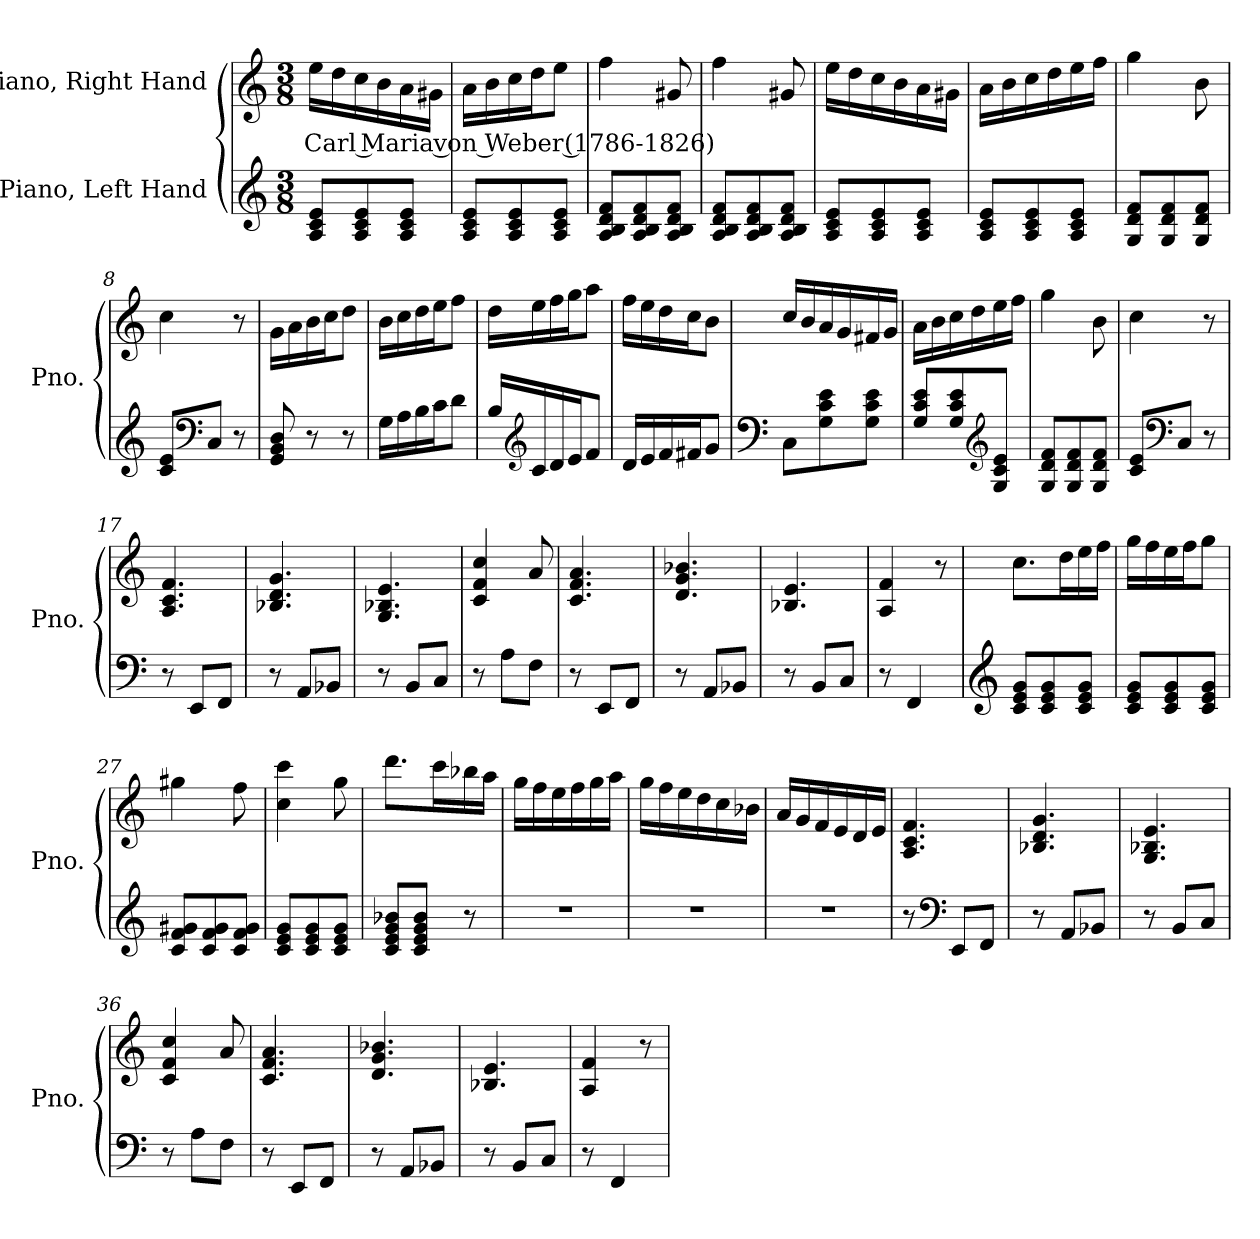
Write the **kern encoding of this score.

**kern	**kern	**text
*part2	*part1	*part1
*staff2	*staff1	*staff1
*I"Piano, Left Hand	*I"Piano, Right Hand	*
*I'Pno.	*I'Pno.	*
*clefG2	*clefG2	*
*k[]	*k[]	*
*M3/8	*M3/8	*
*MM100	*MM100	*
=1	=1	=1
!	!	!LO:LY:b
8A/ 8c/ 8e/L	16ee\LL	Carl Maria von Weber (1786-1826)
.	16dd\	.
8A/ 8c/ 8e/	16cc\	.
.	16b\	.
8A/ 8c/ 8e/J	16a\	.
.	16g#X\JJ	.
=2	=2	=2
8A/ 8c/ 8e/L	16a\LL	.
.	16b\	.
8A/ 8c/ 8e/	16cc\	.
.	16dd\J	.
8A/ 8c/ 8e/J	8ee\J	.
=3	=3	=3
8A/ 8B/ 8d/ 8f/L	4ff\	.
8A/ 8B/ 8d/ 8f/	.	.
8A/ 8B/ 8d/ 8f/J	8g#X/	.
!!LO:LB:g=z
=4	=4	=4
8A/ 8B/ 8d/ 8f/L	4ff\	.
8A/ 8B/ 8d/ 8f/	.	.
8A/ 8B/ 8d/ 8f/J	8g#X/	.
=5	=5	=5
8A/ 8c/ 8e/L	16ee\LL	.
.	16dd\	.
8A/ 8c/ 8e/	16cc\	.
.	16b\	.
8A/ 8c/ 8e/J	16a\	.
.	16g#X\JJ	.
=6	=6	=6
8A/ 8c/ 8e/L	16a\LL	.
.	16b\	.
8A/ 8c/ 8e/	16cc\	.
.	16dd\	.
8A/ 8c/ 8e/J	16ee\	.
.	16ff\JJ	.
=7	=7	=7
8G/ 8d/ 8f/L	4gg\	.
8G/ 8d/ 8f/	.	.
8G/ 8d/ 8f/J	8b\	.
=8	=8	=8
8c/ 8e/L	4cc\	.
*clefF4	*	*
8C/J	.	.
8r	8r	.
=9	=9	=9
8GG/ 8BB/ 8D/	16g\LL	.
.	16a\	.
8r	16b\	.
.	16cc\J	.
8r	8dd\J	.
=10	=10	=10
16G\LL	16b\LL	.
16A\	16cc\	.
16B\	16dd\	.
16c\J	16ee\J	.
8d\J	8ff\J	.
!!LO:LB:g=z
=11	=11	=11
16B/LL	16dd\LL	.
*clefG2	*	*
16c/	16ee\	.
16d/	16ff\	.
16e/J	16gg\J	.
8f/J	8aa\J	.
=12	=12	=12
16d/LL	16ff\LL	.
16e/	16ee\	.
16f/	16dd\	.
16f#X/J	16cc\J	.
8g/J	8b\J	.
=13	=13	=13
*clefF4	*	*
8C\L	16cc/LL	.
.	16b/	.
8G\ 8c\ 8e\	16a/	.
.	16g/	.
8G\ 8c\ 8e\J	16f#X/	.
.	16g/JJ	.
=14	=14	=14
8G/ 8c/ 8e/L	16a\LL	.
.	16b\	.
8G/ 8c/ 8e/	16cc\	.
.	16dd\	.
*clefG2	*	*
8G/ 8c/ 8e/J	16ee\	.
.	16ff\JJ	.
=15	=15	=15
8G/ 8d/ 8f/L	4gg\	.
8G/ 8d/ 8f/	.	.
8G/ 8d/ 8f/J	8b\	.
=16	=16	=16
8c/ 8e/L	4cc\	.
*clefF4	*	*
8C/J	.	.
8r	8r	.
!!LO:LB:g=z
=17	=17	=17
8r	4.A/ 4.c/ 4.f/	.
8EE/L	.	.
8FF/J	.	.
=18	=18	=18
8r	4.B-X/ 4.d/ 4.g/	.
8AA/L	.	.
8BB-X/J	.	.
=19	=19	=19
8r	4.G/ 4.B-X/ 4.e/	.
8BB/L	.	.
8C/J	.	.
=20	=20	=20
8r	4c/ 4f/ 4cc/	.
8A\L	.	.
8F\J	8a/	.
=21	=21	=21
8r	4.c/ 4.f/ 4.a/	.
8EE/L	.	.
8FF/J	.	.
=22	=22	=22
8r	4.d/ 4.g/ 4.b-X/	.
8AA/L	.	.
8BB-X/J	.	.
=23	=23	=23
8r	4.B-X/ 4.e/	.
8BB/L	.	.
8C/J	.	.
=24	=24	=24
8r	4A/ 4f/	.
4FF/	.	.
.	8r	.
=25	=25	=25
*clefG2	*	*
8c/ 8e/ 8g/L	8.cc\L	.
8c/ 8e/ 8g/	.	.
.	16dd\L	.
8c/ 8e/ 8g/J	16ee\	.
.	16ff\JJ	.
!!LO:LB:g=z
=26	=26	=26
8c/ 8e/ 8g/L	16gg\LL	.
.	16ff\	.
8c/ 8e/ 8g/	16ee\	.
.	16ff\J	.
8c/ 8e/ 8g/J	8gg\J	.
=27	=27	=27
8c/ 8f/ 8g#X/L	4gg#X\	.
8c/ 8f/ 8g#/	.	.
8c/ 8f/ 8g#/J	8ff\	.
=28	=28	=28
8c/ 8e/ 8g/L	4cc\ 4ccc\	.
8c/ 8e/ 8g/	.	.
8c/ 8e/ 8g/J	8gg\	.
=29	=29	=29
8c/ 8e/ 8g/ 8b-X/L	8.ddd\L	.
8c/ 8e/ 8g/ 8b-/J	.	.
.	16ccc\L	.
8r	16bb-X\	.
.	16aa\JJ	.
=30	=30	=30
4.r	16gg\LL	.
.	16ff\	.
.	16ee\	.
.	16ff\	.
.	16gg\	.
.	16aa\JJ	.
=31	=31	=31
4.r	16gg\LL	.
.	16ff\	.
.	16ee\	.
.	16dd\	.
.	16cc\	.
.	16b-X\JJ	.
!!LO:LB:g=z
=32	=32	=32
4.r	16a/LL	.
.	16g/	.
.	16f/	.
.	16e/	.
.	16d/	.
.	16e/JJ	.
=33	=33	=33
8r	4.A/ 4.c/ 4.f/	.
*clefF4	*	*
8EE/L	.	.
8FF/J	.	.
=34	=34	=34
8r	4.B-X/ 4.d/ 4.g/	.
8AA/L	.	.
8BB-X/J	.	.
=35	=35	=35
8r	4.G/ 4.B-X/ 4.e/	.
8BB/L	.	.
8C/J	.	.
=36	=36	=36
8r	4c/ 4f/ 4cc/	.
8A\L	.	.
8F\J	8a/	.
=37	=37	=37
8r	4.c/ 4.f/ 4.a/	.
8EE/L	.	.
8FF/J	.	.
=38	=38	=38
8r	4.d/ 4.g/ 4.b-X/	.
8AA/L	.	.
8BB-X/J	.	.
=39	=39	=39
8r	4.B-X/ 4.e/	.
8BB/L	.	.
8C/J	.	.
=40	=40	=40
8r	4A/ 4f/	.
4FF/	.	.
.	8r	.
=	=	=
*-	*-	*-
